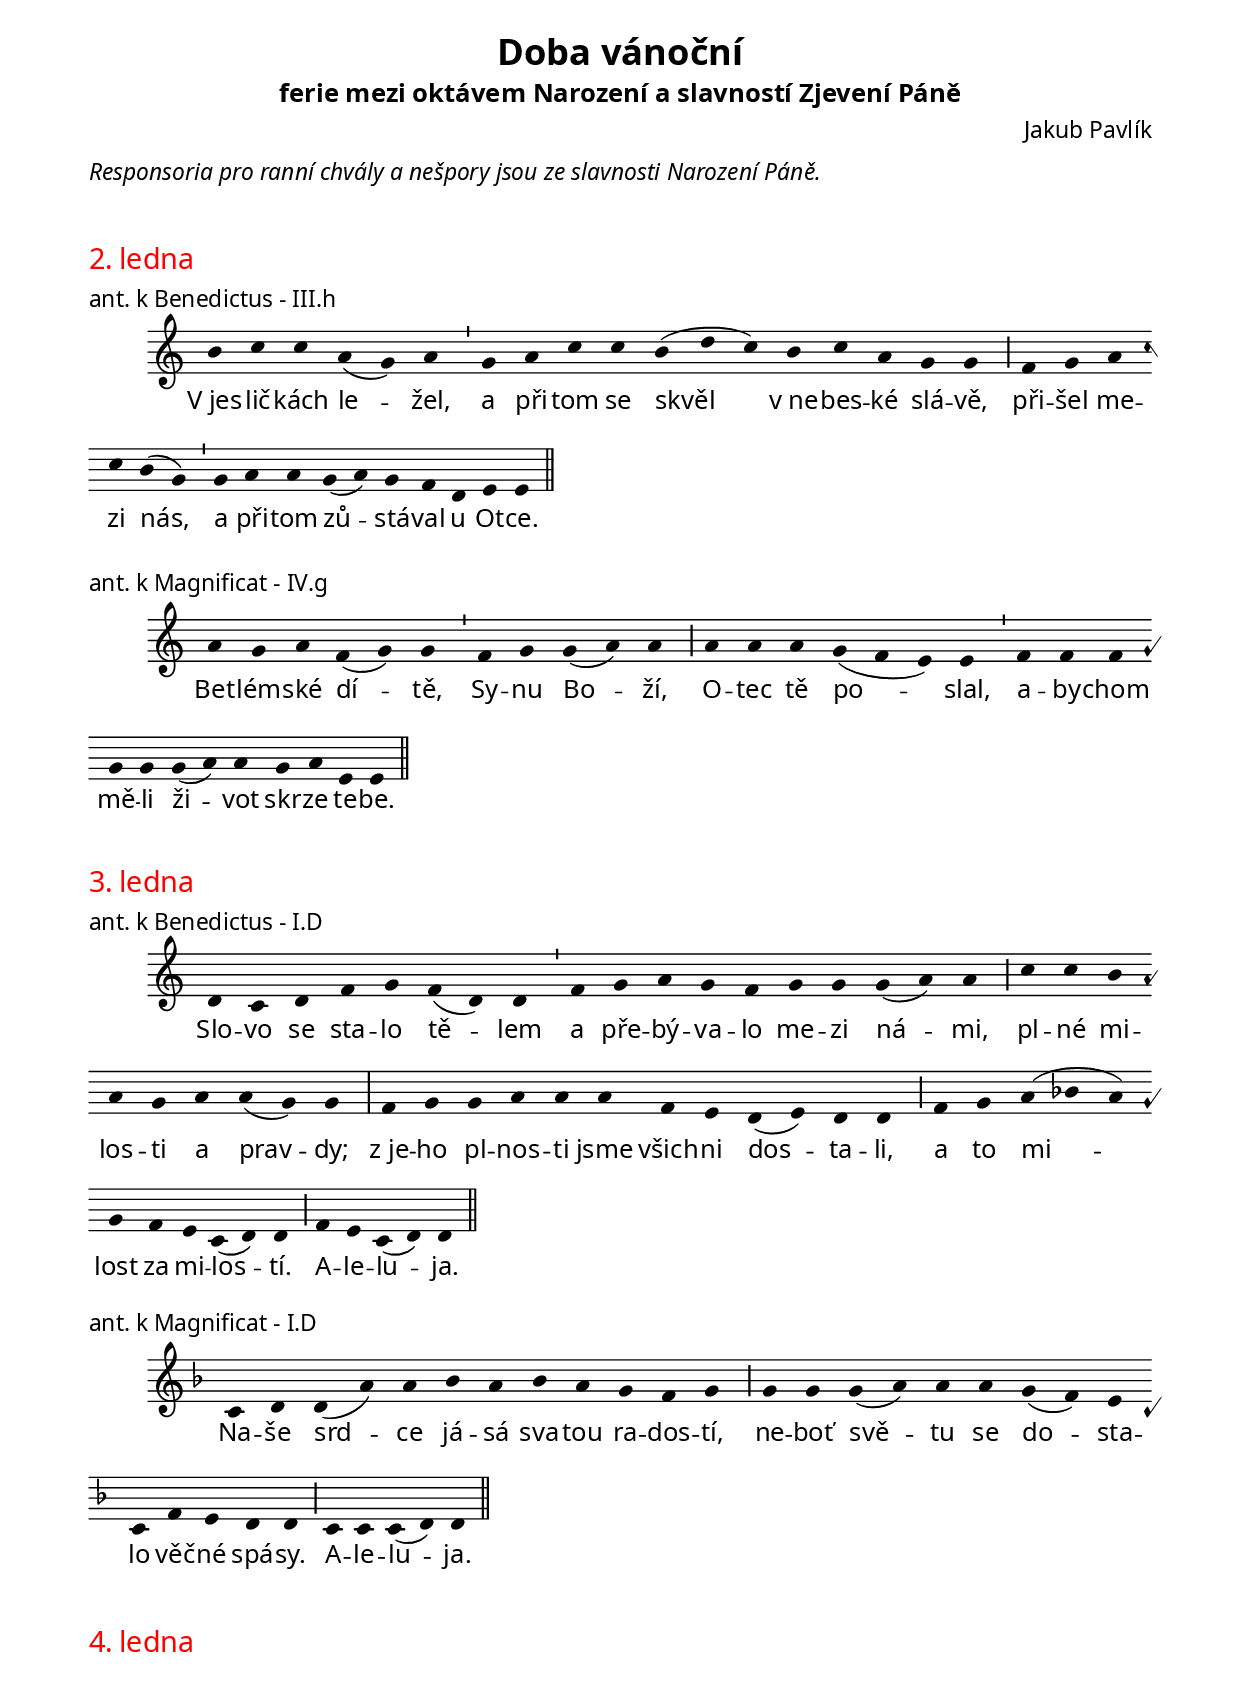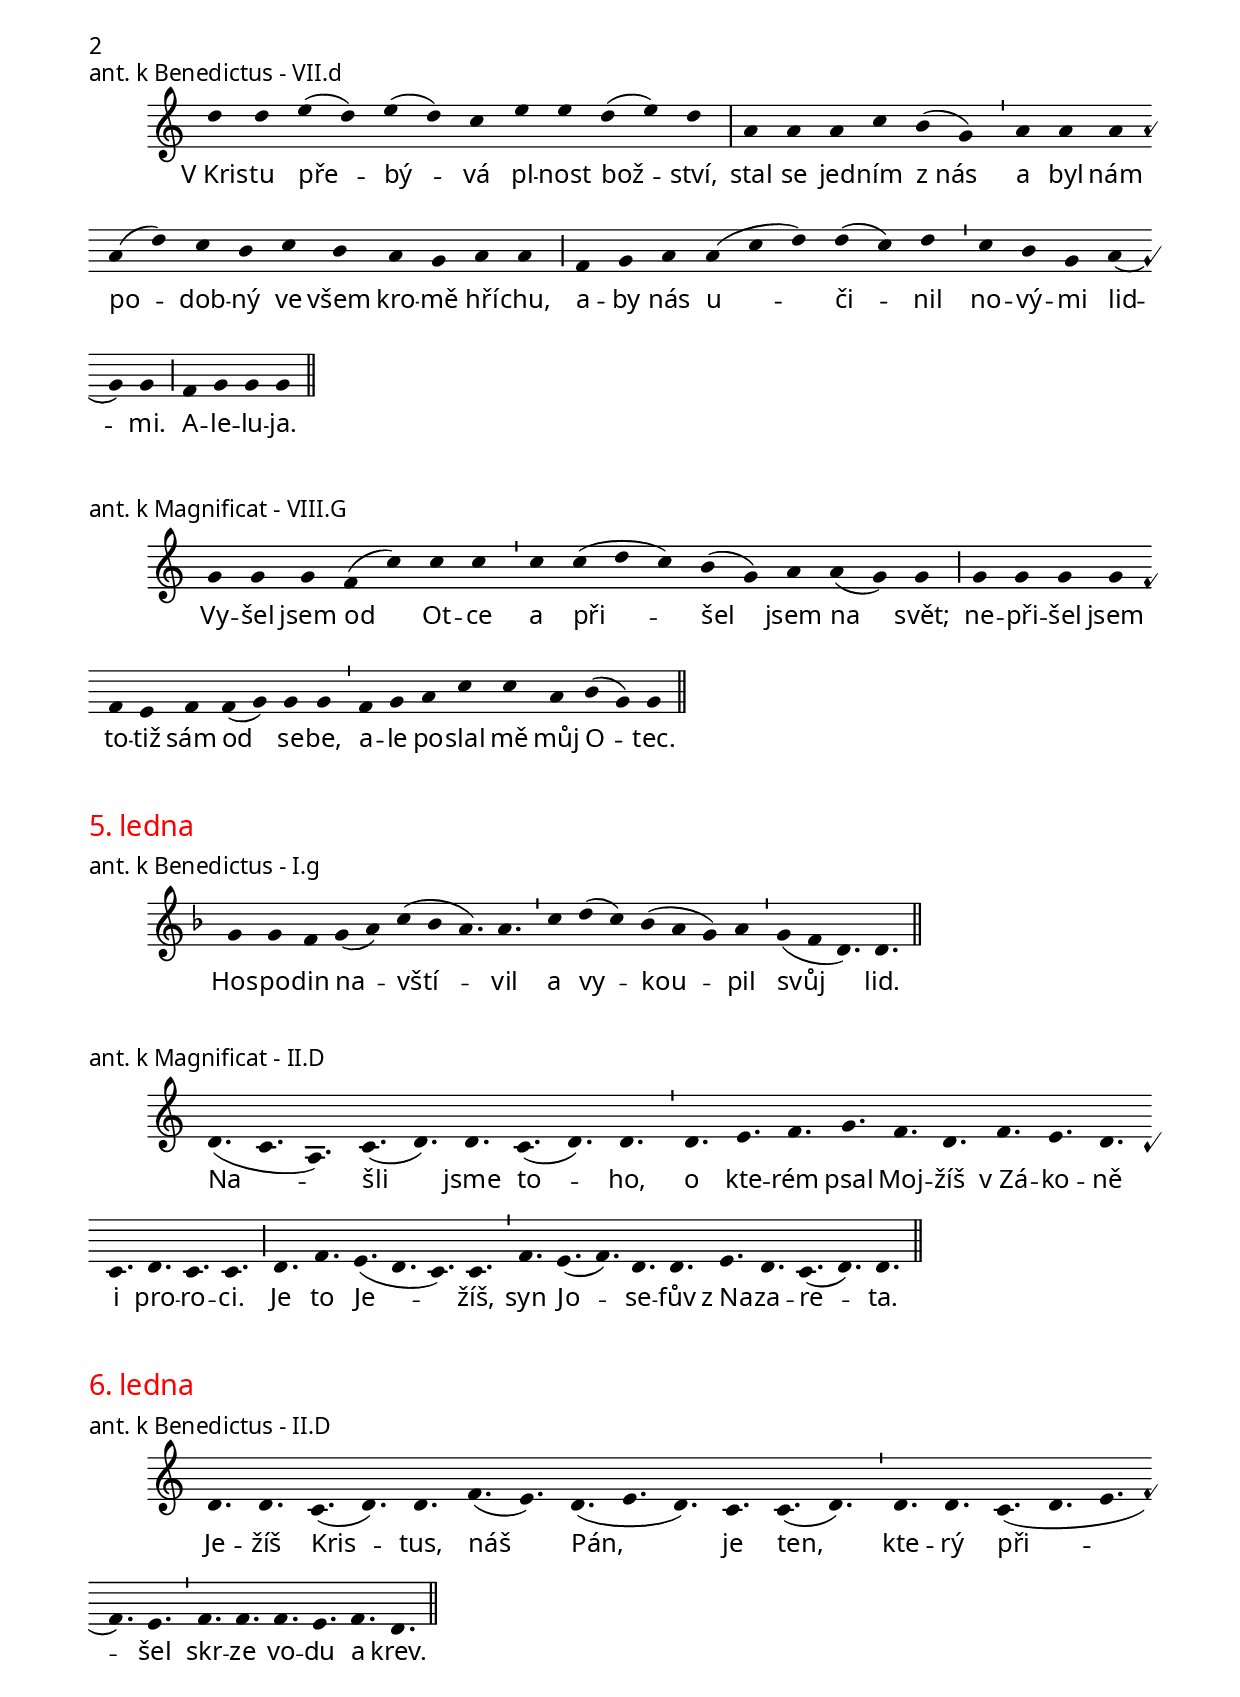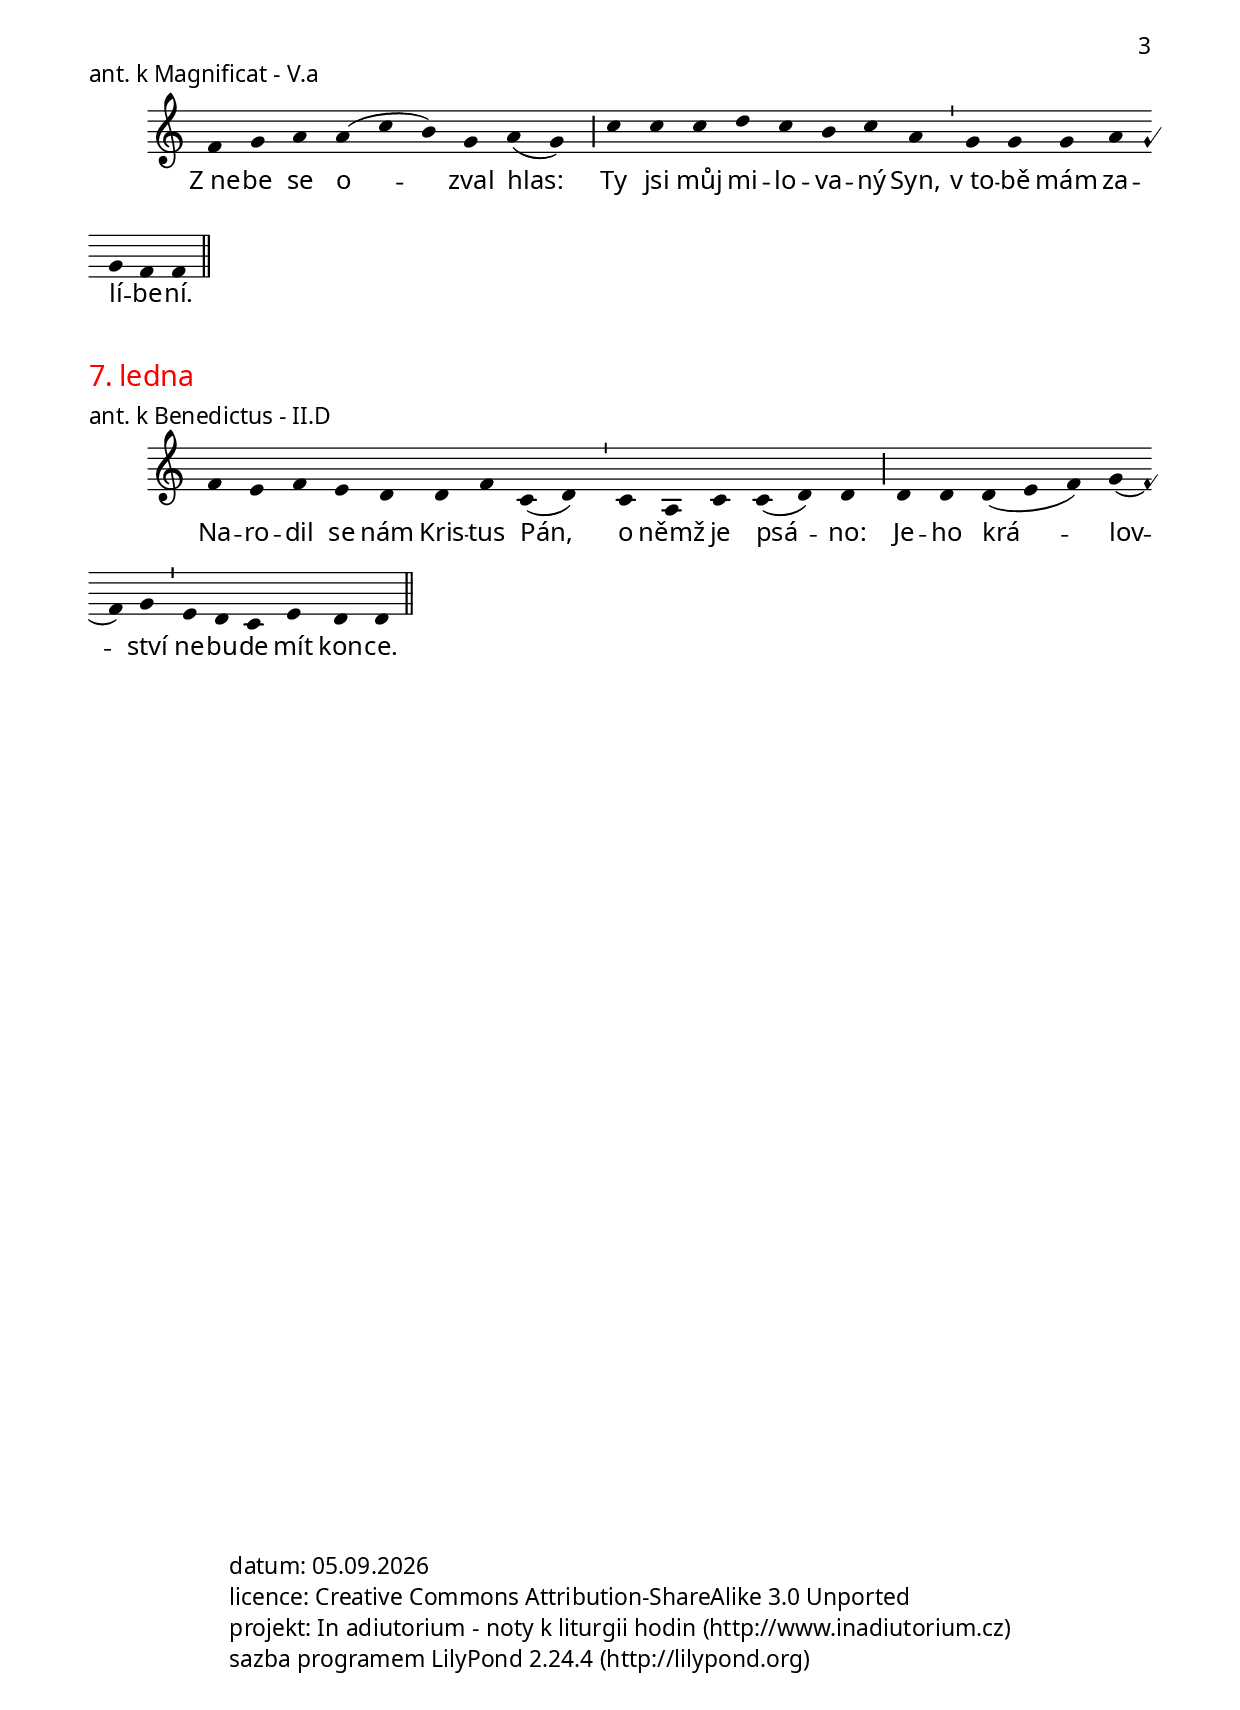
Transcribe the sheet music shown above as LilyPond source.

\version "2.17.24"

\header {
  title = "Doba vánoční"
  subtitle = "ferie mezi oktávem Narození a slavností Zjevení Páně"
  composer = "Jakub Pavlík"
}

\include "spolecne.ly"

\markup\italic{
  Responsoria pro ranní chvály a nešpory jsou ze slavnosti Narození Páně.
}

\markup\nadpisDen{2. ledna}

\score {
  \relative c'' {
    \choralniRezim
    b4 c c a( g) a \barMin
    g a c c b( d c) b c a g g \barMaior
    f g a c b( g) \barMin
    g a a g( a) g f d e e \barFinalis
  }
  \addlyrics {
    V_jes -- lič -- kách le -- žel,
    a při -- tom se skvěl v_ne -- bes -- ké slá -- vě,
    při -- šel me -- zi nás,
    a při -- tom zů -- stá -- val u Ot -- ce.
  }
  \header {
    quid = "ant. k Benedictus"
    modus = "III"
    differentia = "h"
    fons = "zcela volná inspirace (nejprve mimovolná) antifonou vanoce_narozenipane.ly#bohorodicka-1ne-a2"
    psalmus = ""
    id = "2aben"
    piece = \markup {\sestavTitulekBezZalmu}
  }
}

\score {
  \relative c'' {
    \choralniRezim
    a4 g a f( g) g \barMin f g g( a) a \barMaior
    a a a g( f e) e \barMin
    f f f g g g( a) a g a e e \barFinalis
  }
  \addlyrics {
    Bet -- lém -- ské dí -- tě, Sy -- nu Bo -- ží,
    O -- tec tě po -- slal,
    a -- by -- chom mě -- li ži -- vot skr -- ze te -- be.
  }
  \header {
    quid = "ant. k Magnificat"
    modus = "IV"
    differentia = "g"
    psalmus = ""
    placet = "nezpěvná"
    id = "2amag"
    piece = \markup {\sestavTitulekBezZalmu}
  }
}

\markup\nadpisDen{3. ledna}

\score {
  \relative c' {
    \choralniRezim
    d4 c d f g f( d) d \barMin
    f g a g f g g g( a) a \barMaior
    c c b a g a a( g) g \barMax
    f g g a a a f e d( e) d d \barMaior
    f g a( bes a) g f e c( d) d \barMaior
    f e c( d) d \barFinalis
  }
  \addlyrics {
    Slo -- vo se sta -- lo tě -- lem
    a pře -- bý -- va -- lo me -- zi ná -- mi,
    pl -- né mi -- los -- ti a prav -- dy;
    z_je -- ho pl -- nos -- ti jsme všich -- ni dos -- ta -- li,
    a to mi -- lost za mi -- los -- tí.
    A -- le -- lu -- ja.
  }
  \header {
    quid = "ant. k Benedictus"
    modus = "I"
    differentia = "D"
    psalmus = ""
    fial = "sanktoral/1227jan.ly#rch-aben?zacatek"
    placet = "r - text by stál za trochu víc práce a lépe padnoucí melodii s lepším spádem"
    id = "3aben"
    piece = \markup {\sestavTitulekBezZalmu}
  }
}

\score {
  \relative c' {
    \key f \major
    \choralniRezim
    c4 d d( a') a bes a bes a g f g \barMaior
    g g g( a) a a g( f) e c f e d d \barMaior
    c c c( d) d \barFinalis
  }
  \addlyrics {
    Na -- še srd -- ce já -- sá sva -- tou ra -- dos -- tí,
    ne -- boť svě -- tu se do -- sta -- lo věč -- né spá -- sy.
    A -- le -- lu -- ja.
  }
  \header {
    quid = "ant. k Magnificat"
    modus = "I"
    differentia = "D"
    psalmus = ""
    id = "3amag"
    piece = \markup {\sestavTitulekBezZalmu}
  }
}

\markup\nadpisDen{4. ledna}

\score {
  \relative c'' {
    \choralniRezim
    d4 d e( d) e( d) c e e d( e) d \barMax
    a a a c b( g) \barMin
    a a a a( d) c b c b a g a a \barMaior
    f g a a( c d) d( c) d \barMin c b g a( g) g \barMaior
    f g g g \barFinalis
  }
  \addlyrics {
    V_Kris -- tu pře -- bý -- vá pl -- nost bož -- ství,
    stal se jed -- ním z_nás
    a byl nám po -- dob -- ný ve všem kro -- mě hří -- chu,
    a -- by nás u -- či -- nil no -- vý -- mi lid -- mi.
    A -- le -- lu -- ja.
  }
  \header {
    quid = "ant. k Benedictus"
    modus = "VII"
    differentia = "d"
    psalmus = ""
    placet = "začátek zjednodušit"
    id = "4aben"
    piece = \markup {\sestavTitulekBezZalmu}
  }
}

\score {
  \relative c'' {
    \choralniRezim
    g4 g g f( c') c c \barMin
    c c( d c) b( g) a a( g) g \barMaior
    g g g g f e f f( g) g g \barMin
    f g a c c a b( g) g \barFinalis
  }
  \addlyrics {
    Vy -- šel jsem od Ot -- ce
    a při -- šel jsem na svět;
    ne -- při -- šel jsem to -- tiž sám od se -- be,
    a -- le po -- slal mě můj O -- tec.
  }
  \header {
    quid = "ant. k Magnificat"
    modus = "VIII"
    differentia = "G"
    psalmus = ""
    fial = "velikonoce_nanebevstoupeni.ly#1ne-a1?upraveno"
    placet = "melisma na _od sebe_ pryč; elegantnější závěr"
    id = "4amag"
    piece = \markup {\sestavTitulekBezZalmu}
  }
}

\markup\nadpisDen{5. ledna}

\score {
  \relative c'' {
    \choralniRezim
    \key f\major
    g4 g f g( a)  c( bes a4.) a \barMin
    c4 d( c) bes( a g) a \barMin g( f d4.) d \barFinalis
  }
  \addlyrics {
    Hos -- po -- din na -- vští -- vil a vy -- kou -- pil svůj lid.
  }
  \header {
    quid = "ant. k Benedictus"
    modus = "I"
    differentia = "g"
    psalmus = ""
    id = "5aben"
    fons = "zaltar, patek lichych tydnu, k Benedictus"
    fial = "antifony/ferie_kantevgant.ly#t1-pa-ben"
    piece = \markup {\sestavTitulekBezZalmu}
  }
}

\score {
  \relative c' {
    \choralniRezim
    d( c a) c( d) d c( d) d \barMin
    d e f g f d f e d c d c c \barMaior
    d f e( d c) c \barMin
    f e( f) d d e d c( d) d \barFinalis
  }
  \addlyrics {
    Na -- šli jsme to -- ho,
    o kte -- rém psal Moj -- žíš v_Zá -- ko -- ně i pro -- ro -- ci.
    Je to Je -- žíš,
    syn Jo -- se -- fův z_Na -- za -- re -- ta.
  }
  \header {
    quid = "ant. k Magnificat"
    modus = "II"
    differentia = "D"
    psalmus = ""
    fial = "sanktoral/0503filipjakub.ly#rch-aben?cast&delsi_text"
    id = "5amag"
    piece = \markup {\sestavTitulekBezZalmu}
  }
}

\markup\nadpisDen{6. ledna}

\score {
  \relative c' {
    \choralniRezim
    % nejsem si jisty, ze zvolene frazovani je stastne.
    % Je z hlediska vyznamu textu lepsi,
    % aby na "je ten" koncila prvni fraze, jak jsem to udelal,
    % nebo aby jim zacinala nova?
    d d c( d) d f( e) d( e d) c c( d) \barMin
    d d c( d e f) e \barMin
    f f f e f d \barFinalis
  }
  \addlyrics {
    Je -- žíš Kris -- tus, náš Pán, je ten,
    kte -- rý při -- šel
    skr -- ze vo -- du a krev.
  }
  \header {
    quid = "ant. k Benedictus"
    modus = "II"
    differentia = "D"
    psalmus = ""
    placet = "lépe"
    id = "6aben"
    piece = \markup {\sestavTitulekBezZalmu}
  }
}

\score {
  \relative c' {
    \choralniRezim
    f4 g a a( c b) g a( g) \barMaior
    c c c d c b c a \barMin
    g g g a g f f \barFinalis
  }
  \addlyrics {
    Z_ne -- be se o -- zval hlas:
    Ty jsi můj mi -- lo -- va -- ný Syn,
    v_to -- bě mám za -- lí -- be -- ní.
  }
  \header {
    quid = "ant. k Magnificat"
    modus = "V"
    differentia = "a"
    psalmus = ""
    fial = "antifony/pust_nedeleC.ly#iimag2?upraveno"
    id = "6amag"
    piece = \markup {\sestavTitulekBezZalmu}
  }
}

\markup\nadpisDen{7. ledna}

\score {
  \relative c' {
    \choralniRezim
    f4 e f e d d f c( d) \barMin c a c c( d) d \barMaior
    d d d( e f) g( f) g \barMin e d c e d d \barFinalis
  }
  \addlyrics {
    Na -- ro -- dil se nám Kris -- tus Pán, o němž je psá -- no:
    Je -- ho krá -- lov -- ství ne -- bu -- de mít kon -- ce.
  }
  \header {
    quid = "ant. k Benedictus"
    modus = "II"
    differentia = "D"
    psalmus = ""
    placet = "r - závěr je takový jakoby s přistřiženými křídly"
    id = "7aben"
    piece = \markup {\sestavTitulekBezZalmu}
  }
}